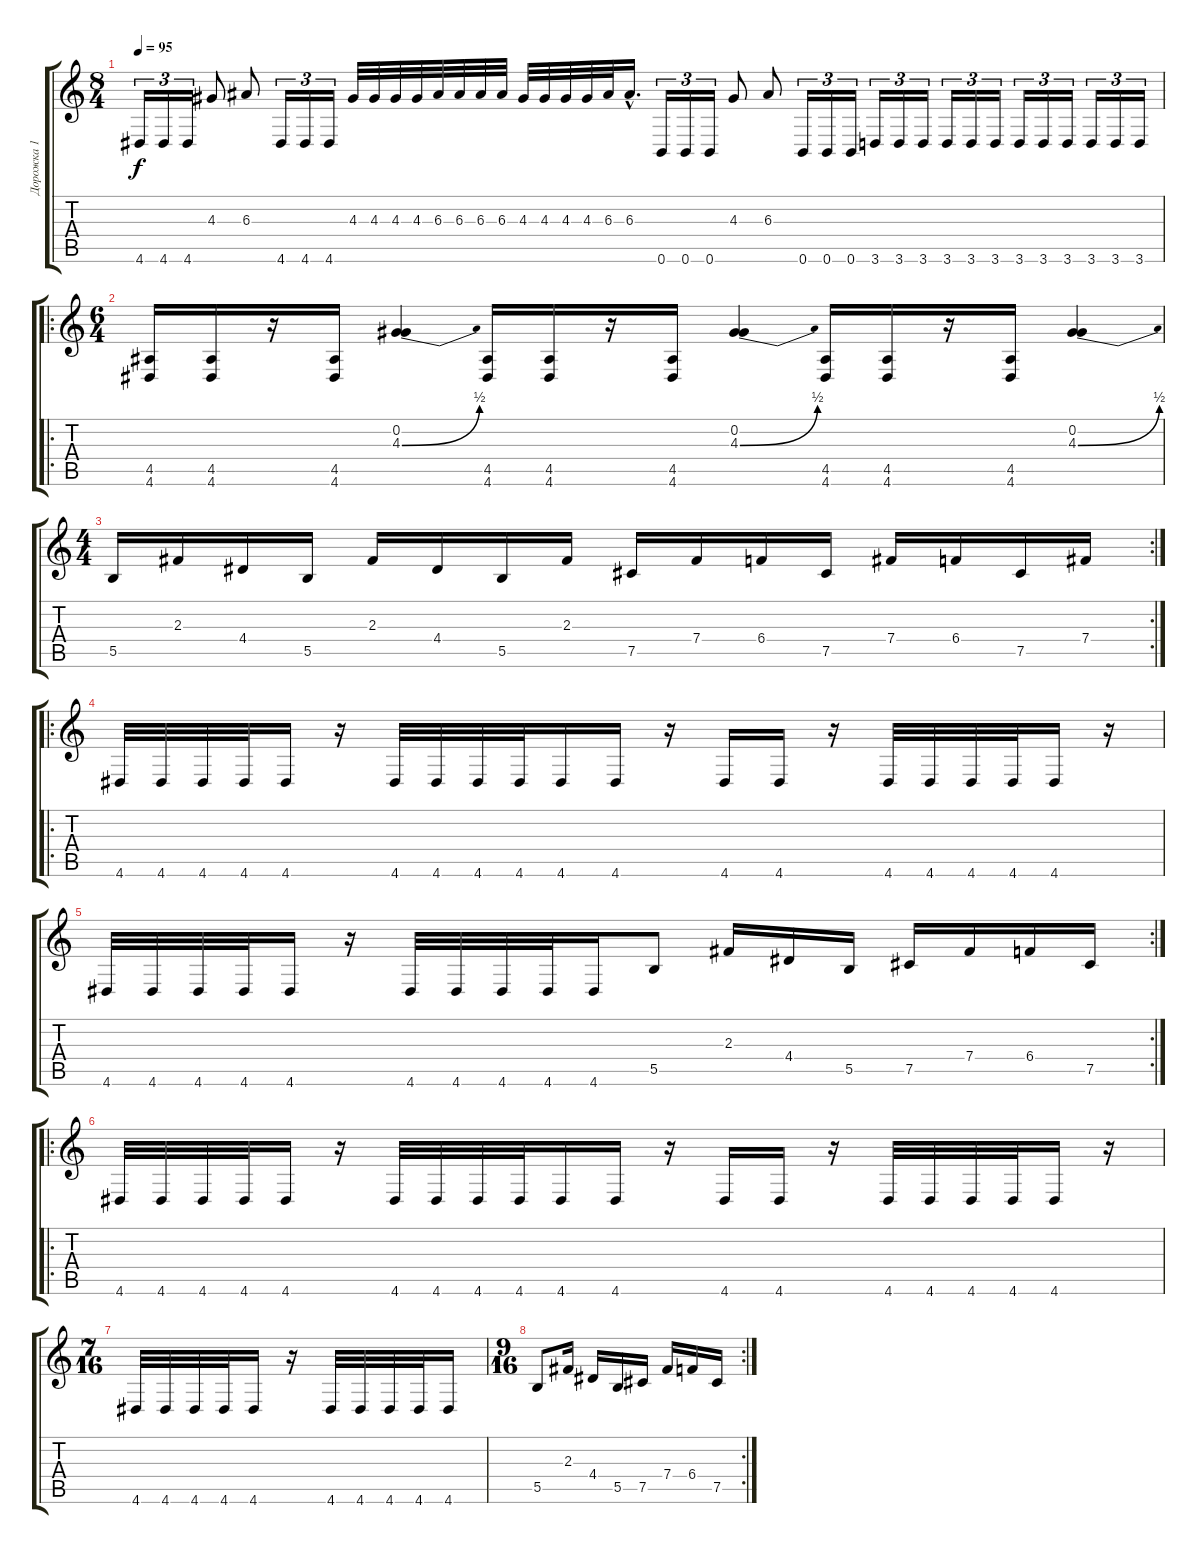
\track ("Дорожка 1" "Дорожка 1") {instrument electricguitarclean}
\staff {score tabs}
\tuning (Db4 Ab3 E3 B2 Gb2 B1) {hide}
\ts (8 4)
\tempo 95
\clef g2
\ks c
4.6.16{tu (3 2) dy f} 4.6.16{tu (3 2)} 4.6.16{tu (3 2)} 4.3.8 6.3.8 4.6.16{tu (3 2)} 4.6.16{tu (3 2)} 4.6.16{tu (3 2)} 4.3.32 4.3.32 4.3.32 4.3.32 6.3.32 6.3.32 6.3.32 6.3.32 4.3.32 4.3.32 4.3.32 4.3.32 6.3.32 6.3{hac}.16{d} 0.6.16{tu (3 2)} 0.6.16{tu (3 2)} 0.6.16{tu (3 2)} 4.3.8 6.3.8 0.6.16{tu (3 2)} 0.6.16{tu (3 2)} 0.6.16{tu (3 2)} 3.6.16{tu (3 2)} 3.6.16{tu (3 2)} 3.6.16{tu (3 2)} 3.6.16{tu (3 2)} 3.6.16{tu (3 2)} 3.6.16{tu (3 2)} 3.6.16{tu (3 2)} 3.6.16{tu (3 2)} 3.6.16{tu (3 2)} 3.6.16{tu (3 2)} 3.6.16{tu (3 2)} 3.6.16{tu (3 2)} |
\ro
\ts (6 4)
(4.5 4.6).16 (4.5 4.6).16 r.16 (4.5 4.6).16 (0.2 4.3{be (bend 0 0 60 2)}).4 (4.5 4.6).16 (4.5 4.6).16 r.16 (4.5 4.6).16 (0.2 4.3{be (bend 0 0 60 2)}).4 (4.5 4.6).16 (4.5 4.6).16 r.16 (4.5 4.6).16 (0.2 4.3{be (bend 0 0 60 2)}).4 |
\rc 2
\ts (4 4)
5.5.16 2.3.16 4.4.16 5.5.16 2.3.16 4.4.16 5.5.16 2.3.16 7.5.16 7.4.16 6.4.16 7.5.16 7.4.16 6.4.16 7.5.16 7.4.16 |
\ro
4.6.32 4.6.32 4.6.32 4.6.32 4.6.16 r.16 4.6.32 4.6.32 4.6.32 4.6.32 4.6.16 4.6.16 r.16 4.6.16 4.6.16 r.16 4.6.32 4.6.32 4.6.32 4.6.32 4.6.16 r.16 |
\rc 2
4.6.32 4.6.32 4.6.32 4.6.32 4.6.16 r.16 4.6.32 4.6.32 4.6.32 4.6.32 4.6.16 5.5.8 2.3.16 4.4.16 5.5.16 7.5.16 7.4.16 6.4.16 7.5.16 |
\ro
4.6.32 4.6.32 4.6.32 4.6.32 4.6.16 r.16 4.6.32 4.6.32 4.6.32 4.6.32 4.6.16 4.6.16 r.16 4.6.16 4.6.16 r.16 4.6.32 4.6.32 4.6.32 4.6.32 4.6.16 r.16 |
\ts (7 16)
4.6.32 4.6.32 4.6.32 4.6.32 4.6.16 r.16 4.6.32 4.6.32 4.6.32 4.6.32 4.6.16 |
\rc 2
\ts (9 16)
5.5.8 2.3.16 4.4.16 5.5.16 7.5.16 7.4.16 6.4.16 7.5.16
